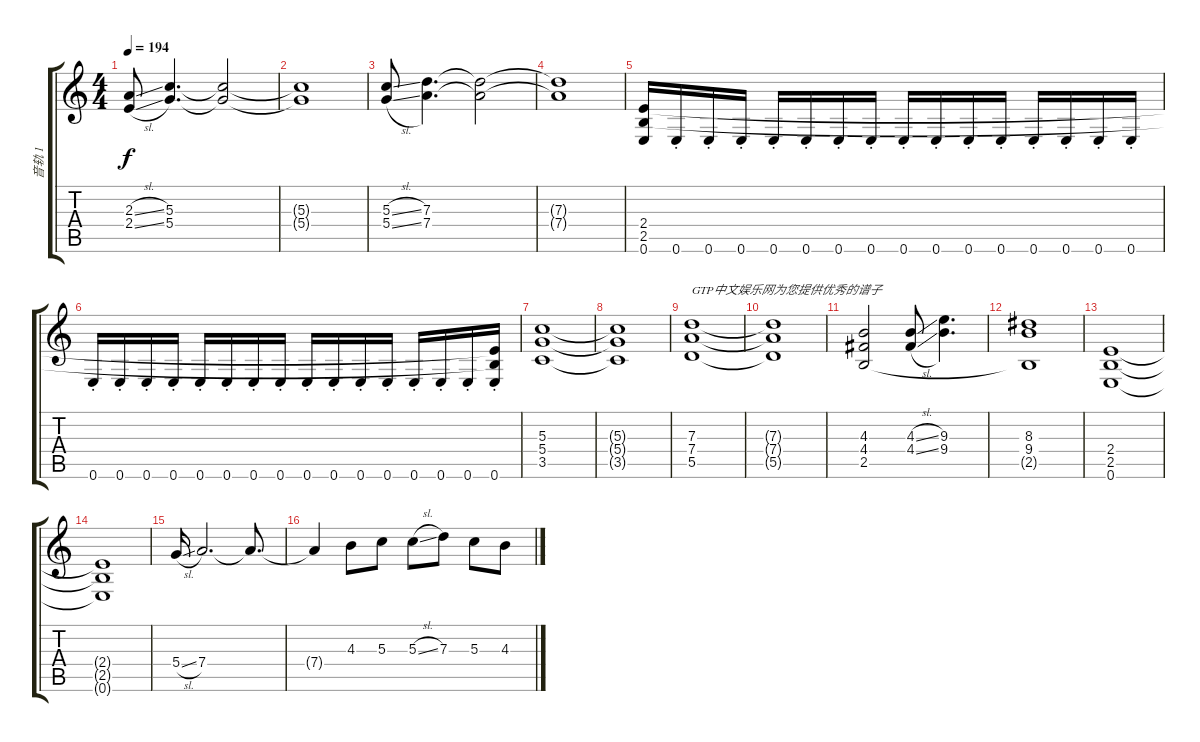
\track ("音轨 1" "音轨 1") {instrument distortionguitar}
\staff {score tabs}
\tuning (E4 B3 G3 D3 A2 E2) {hide}
\ts (4 4)
\tempo 194
\clef g2
\ks c
(2.3{sl} 2.4{sl}).8{dy f} (5.3 5.4).4{d} (5.3{t} 5.4{t}).2 |
(5.3{t} 5.4{t}).1 |
(5.3{sl} 5.4{sl}).8 (7.3 7.4).4{d} (7.3{t} 7.4{t}).2 |
(7.3{t} 7.4{t}).1 |
(2.4 2.5 0.6).16 0.6{st}.16 0.6{st}.16 0.6{st}.16 0.6{st}.16 0.6{st}.16 0.6{st}.16 0.6{st}.16 0.6{st}.16 0.6{st}.16 0.6{st}.16 0.6{st}.16 0.6{st}.16 0.6{st}.16 0.6{st}.16 0.6{st}.16 |
0.6{st}.16 0.6{st}.16 0.6{st}.16 0.6{st}.16 0.6{st}.16 0.6{st}.16 0.6{st}.16 0.6{st}.16 0.6{st}.16 0.6{st}.16 0.6{st}.16 0.6{st}.16 0.6{st}.16 0.6{st}.16 0.6{st}.16 (2.4{t} 2.5{t} 0.6{st}).16 |
(5.3 5.4 3.5).1 |
(5.3{t} 5.4{t} 3.5{t}).1 |
(7.3 7.4 5.5).1{txt "GTP中文娱乐网为您提供优秀的谱子"} |
(7.3{t} 7.4{t} 5.5{t}).1 |
(4.3 4.4 2.5).2 (4.3{sl} 4.4{sl}).8 (9.3 9.4).4{d} |
(8.3 9.4 2.5{t}).1 |
(2.4 2.5 0.6).1 |
(2.4{t} 2.5{t} 0.6{t}).1 |
5.4{sl}.16{volume 16} 7.4.2{d} 7.4{t}.8{d} |
7.4{t}.4 4.3.8 5.3.8 5.3{sl}.8 7.3.8 5.3.8 4.3.8
